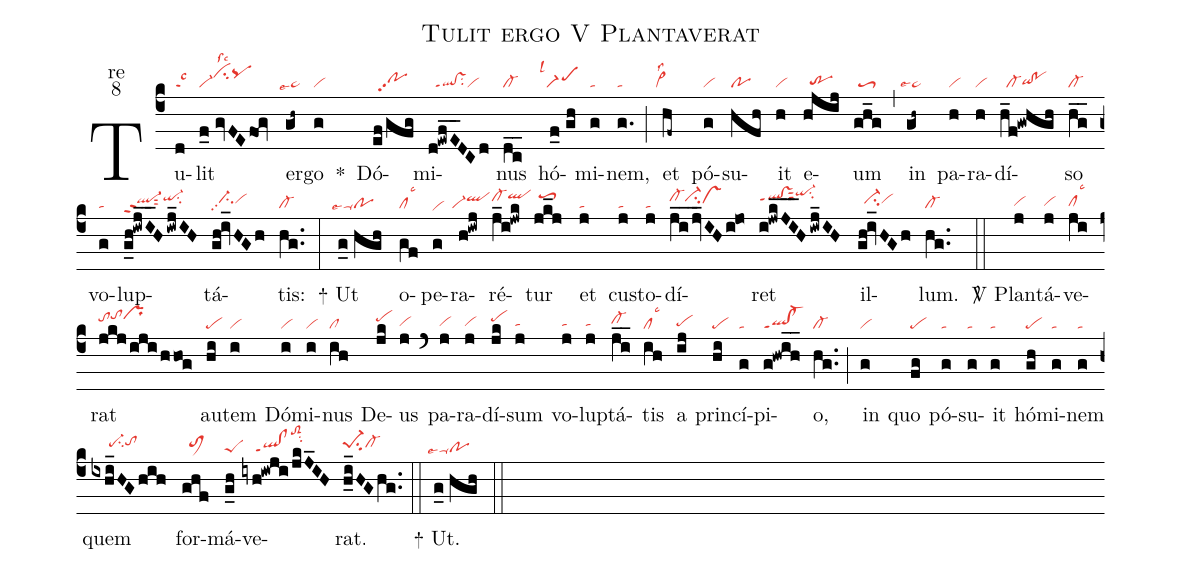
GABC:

name:Tulit ergo V Plantaverat;
office-part:re;
mode:8;
nabc-lines:1;
%%
(c4) Tu(d|talsc3)lit(f_0//gvFE/fog|vi-cihjlssc2pqhj) er(gh~|``ta>lse7)go(g|vi) <sp>*</sp>() Dó(ef/gfg|//pohhpp2)mi(d!ewfE__DCd|//ql!vsppt1su2vi)nus(dc__|cl-) hó(f_0//gh|```scM1lsl1)mi(g|ta)nem,(g.|ta) (;) et(hf~|``vi>lss2) pó(g|vi)su(hfh|po)it(h|vi) e(hjij|//trhg)um(gh_g|/toS3) (,) in(gh~|``ta>lse4) pa(h|vi)ra(h|vi)dí(h_f!gwhgh|//cl-qihg!pohg)so(hg__|cl-) vo(g|ta)lup(g_h!iwjI__H/iwj_IH|ql-hhppt2sut2qi-hisu2)tá(gh!iv_HGh|//ci-hhpp2vihh)tis:(hg..|cl-) (:)

<sp>+</sp> Ut(g_0//hgh|``ta-lse4po) o(gf|cllsc3)pe(g|vihe)ra(h!iwj|``vi-qlhi)ré(j_i!jwk|cl-hiqlhj)tur(jk_j|/toS3hj) et(j|ta) cus(j|ta)to(j|ta)dí(ji__/jv_IHi@jo|cl-hici-hivshh)ret(i!jwkJI___H/iwj_IH|qlhi!vshippt1sut2qi-hksu2) il(gh!iv_HGh|//ci-hhvihh)lum.(hg..|cl-) (::)

<sp>V/</sp> Plan(j|vihg)tá(j|vihg)ve(ji|clhglsc3)rat(jkj/iji/hhog|tohitohjprhj) au(hi|pe)tem(i|vi) Dó(i|vi)mi(i|vi)nus(ih|cl) De(jk|pehi)us(j|vihg) (`) pa(j|vihg)ra(j|vihg)dí(jk|pehi)sum(j|tahg) vo(j|tahg)lup(j|tahg)tá(ji__|cl-hh)tis(ih|cllsc3) a(ij|pehg) prin(hi|pe)cí(g|ta)pi(g!hwih__|ql!cl-ppt1)o,(hg..|cl-) (;) in(g|vi) quo(fg|pe) pó(g|ta)su(g|ta)it(g|ta) hó(gh|pe)mi(g|ta)nem(g|ta) quem(ixhi_HGhih|/////pe-hhsu2tohi) for(ghf|//toM1hh)má(g_h|peS)ve(iyh!iwji/jkJ_IH|////ql!clppt1toS2hmsu2)rat.(h_i_HGhg..|pe-1hhsu2cl-hh) (::)

<sp>+</sp> Ut.(g_0//hgh|``ta-lse4po) (::)
